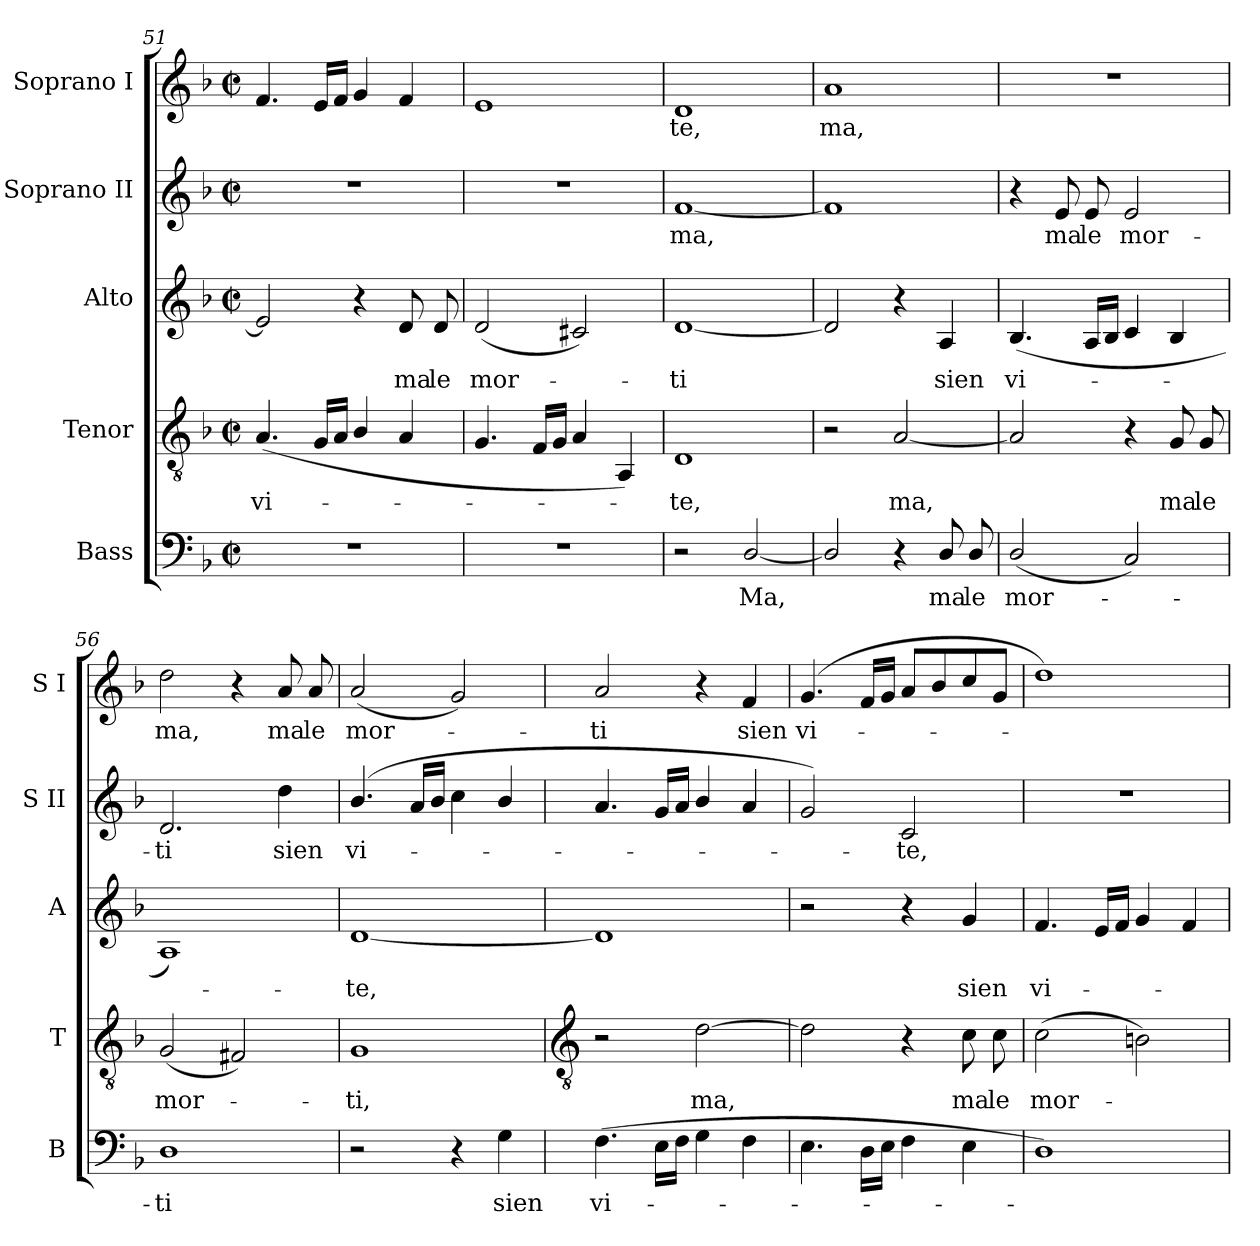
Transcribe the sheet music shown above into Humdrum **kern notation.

**kern	**text	**kern	**text	**kern	**text	**kern	**text	**kern	**text
*part5	*part5	*part4	*part4	*part3	*part3	*part2	*part2	*part1	*part1
*staff5	*staff5	*staff4	*staff4	*staff3	*staff3	*staff2	*staff2	*staff1	*staff1
*I"Bass	*	*I"Tenor	*	*I"Alto	*	*I"Soprano II	*	*I"Soprano I	*
*I'B	*	*I'T	*	*I'A	*	*I'S II	*	*I'S I	*
!!LO:LB:g=z
*clefF4	*	*clefGv2	*	*clefG2	*	*clefG2	*	*clefG2	*
*k[b-]	*	*k[b-]	*	*k[b-]	*	*k[b-]	*	*k[b-]	*
*F:	*	*F:	*	*F:	*	*F:	*	*F:	*
*M2/2	*	*M2/2	*	*M2/2	*	*M2/2	*	*M2/2	*
*met(c|)	*	*met(c|)	*	*met(c|)	*	*met(c|)	*	*met(c|)	*
=51	=51	=51	=51	=51	=51	=51	=51	=51	=51
!	!	!	!LO:LY:b	!	!	!	!	!	!
1r	.	(<4.A	vi-	2e]	.	1r	.	4.f	.
.	.	16GLL	.	.	.	.	.	16eLL	.
.	.	16AJJ	.	.	.	.	.	16fJJ	.
.	.	4B-/	.	4r	.	.	.	4g	.
!	!	!	!	!	!LO:LY:b	!	!	!	!
.	.	4A	.	8d	ma	.	.	4f	.
!	!	!	!	!	!LO:LY:b	!	!	!	!
.	.	.	.	8d	le	.	.	.	.
=52	=52	=52	=52	=52	=52	=52	=52	=52	=52
!	!	!	!	!	!LO:LY:b	!	!	!	!
1r	.	4.G	.	(<2d	mor-	1r	.	1e	.
.	.	16FLL	.	.	.	.	.	.	.
.	.	16GJJ	.	.	.	.	.	.	.
.	.	4A	.	2c#X)	.	.	.	.	.
.	.	4AA)	.	.	.	.	.	.	.
=53	=53	=53	=53	=53	=53	=53	=53	=53	=53
!	!	!	!LO:LY:b	!	!LO:LY:b	!	!LO:LY:b	!	!LO:LY:b
2r	.	1D	te,	[1d	ti	[1f	ma,	1d	te,
!	!LO:LY:b	!	!	!	!	!	!	!	!
[2D/	Ma,	.	.	.	.	.	.	.	.
=54	=54	=54	=54	=54	=54	=54	=54	=54	=54
!	!	!	!	!	!	!	!	!	!LO:LY:b
2D/]	.	2r	.	2d]	.	1f]	.	1a	ma,
!	!	!	!LO:LY:b	!	!	!	!	!	!
4r	.	[2A	ma,	4r	.	.	.	.	.
!	!LO:LY:b	!	!	!	!LO:LY:b	!	!	!	!
8D/	ma	.	.	4A	sien	.	.	.	.
!	!LO:LY:b	!	!	!	!	!	!	!	!
8D/	le	.	.	.	.	.	.	.	.
=55	=55	=55	=55	=55	=55	=55	=55	=55	=55
!	!LO:LY:b	!	!	!	!LO:LY:b	!	!	!	!
(<2D/	mor-	2A]	.	(<4.B-	vi-	4r	.	1r	.
!	!	!	!	!	!	!	!LO:LY:b	!	!
.	.	.	.	.	.	8e	ma	.	.
!	!	!	!	!	!	!	!LO:LY:b	!	!
.	.	.	.	16ALL	.	8e	le	.	.
.	.	.	.	16B-JJ	.	.	.	.	.
!	!	!	!	!	!	!	!LO:LY:b	!	!
2C)	.	4r	.	4c	.	2e	mor-	.	.
!	!	!	!LO:LY:b	!	!	!	!	!	!
.	.	8G	ma	4B-	.	.	.	.	.
!	!	!	!LO:LY:b	!	!	!	!	!	!
.	.	8G	le	.	.	.	.	.	.
=56	=56	=56	=56	=56	=56	=56	=56	=56	=56
!	!LO:LY:b	!	!LO:LY:b	!	!	!	!LO:LY:b	!	!LO:LY:b
1D	ti	(<2G	mor-	1A)	.	2.d	-ti	2dd	ma,
.	.	2F#X)	.	.	.	.	.	4r	.
!	!	!	!	!	!	!	!LO:LY:b	!	!LO:LY:b
.	.	.	.	.	.	4dd	sien	8a	ma
!	!	!	!	!	!	!	!	!	!LO:LY:b
.	.	.	.	.	.	.	.	8a	le
=57	=57	=57	=57	=57	=57	=57	=57	=57	=57
!	!	!	!LO:LY:b	!	!LO:LY:b	!	!LO:LY:b	!	!LO:LY:b
2r	.	1G	ti,	[1d	te,	(<4.b-/	vi-	(<2a	mor-
.	.	.	.	.	.	16aLL	.	.	.
.	.	.	.	.	.	16b-JJ	.	.	.
4r	.	.	.	.	.	4cc	.	2g)	.
!	!LO:LY:b	!	!	!	!	!	!	!	!
4G	sien	.	.	.	.	4b-/	.	.	.
!!LO:LB:g=z
=58	=58	=58	=58	=58	=58	=58	=58	=58	=58
*	*	*clefGv2	*	*	*	*	*	*	*
!	!LO:LY:b	!	!	!	!	!	!	!	!LO:LY:b
(>4.F	vi-	2r	.	1d]	.	4.a	.	2a	ti
16ELL	.	.	.	.	.	16gLL	.	.	.
16FJJ	.	.	.	.	.	16aJJ	.	.	.
!	!	!	!LO:LY:b	!	!	!	!	!	!
4G	.	[2d	ma,	.	.	4b-/	.	4r	.
!	!	!	!	!	!	!	!	!	!LO:LY:b
4F	.	.	.	.	.	4a	.	4f	sien
=59	=59	=59	=59	=59	=59	=59	=59	=59	=59
!	!	!	!	!	!	!	!	!	!LO:LY:b
4.E	.	2d]	.	2r	.	2g)	.	(<4.g	vi-
16DLL	.	.	.	.	.	.	.	16fLL	.
16EJJ	.	.	.	.	.	.	.	16gJJ	.
!	!	!	!	!	!	!	!LO:LY:b	!	!
4F	.	4r	.	4r	.	2c	te,	8aL	.
.	.	.	.	.	.	.	.	8b-	.
!	!	!	!LO:LY:b	!	!LO:LY:b	!	!	!	!
4E	.	8c	ma	4g	sien	.	.	8cc	.
!	!	!	!LO:LY:b	!	!	!	!	!	!
.	.	8c	le	.	.	.	.	8gJ	.
=60	=60	=60	=60	=60	=60	=60	=60	=60	=60
!	!	!	!LO:LY:b	!	!LO:LY:b	!	!	!	!
1D)	.	(>2c	mor-	4.f	vi-	1r	.	1dd)	.
.	.	.	.	16eLL	.	.	.	.	.
.	.	.	.	16fJJ	.	.	.	.	.
.	.	2Bn)	.	4g	.	.	.	.	.
.	.	.	.	4f	.	.	.	.	.
=	=	=	=	=	=	=	=	=	=
*-	*-	*-	*-	*-	*-	*-	*-	*-	*-
